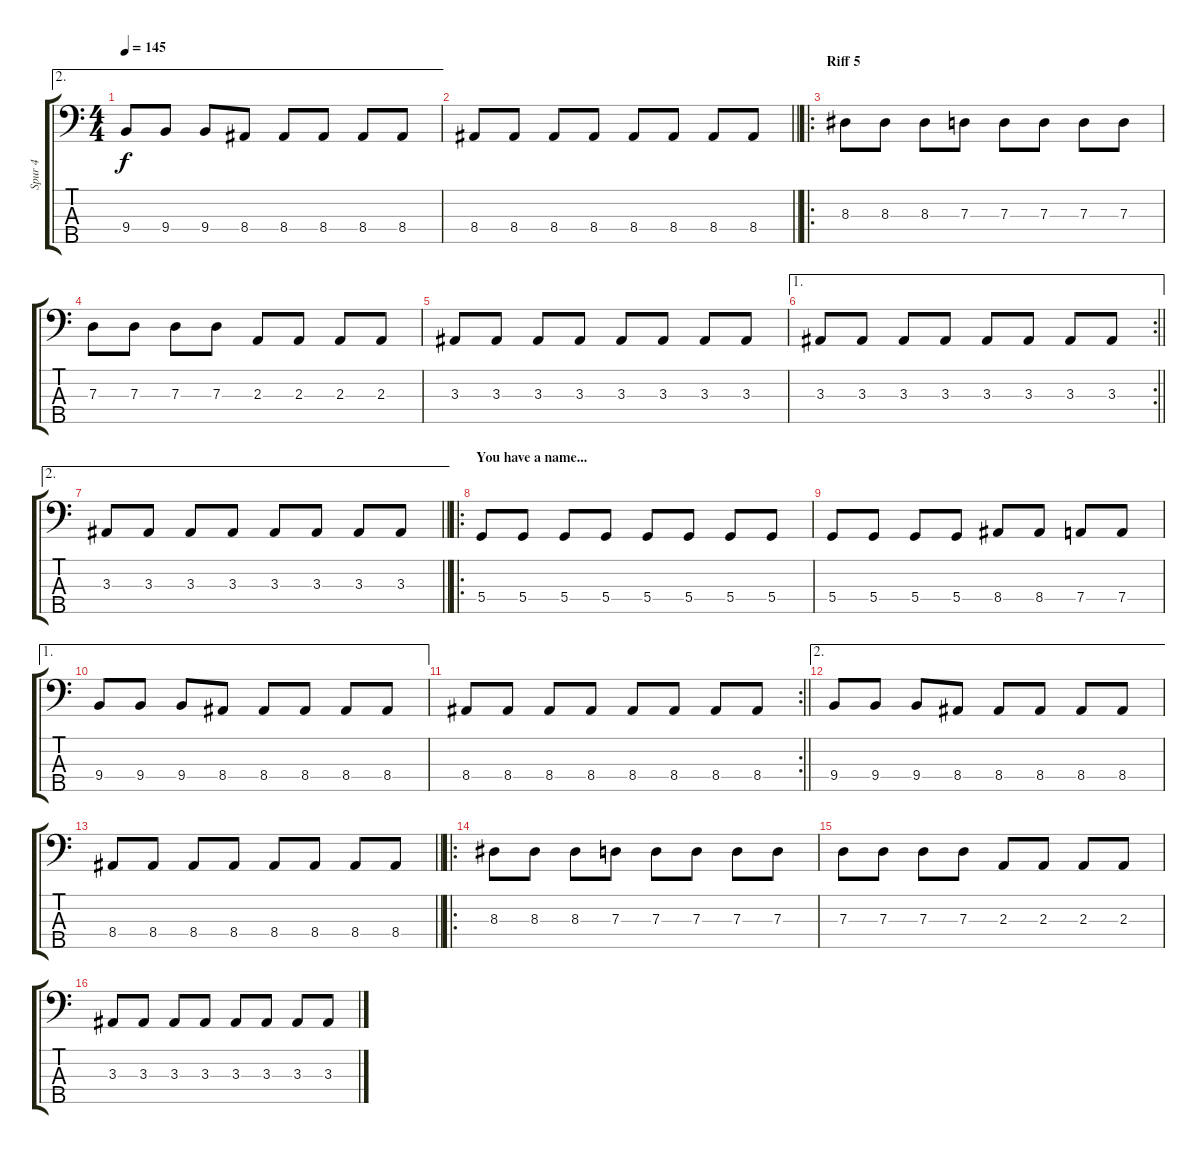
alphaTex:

\track ("Spur 4" "Spur 4") {instrument electricbasspick}
\staff {score tabs}
\tuning (F2 C2 G1 D1 A0) {hide}
\ae 2
\ts (4 4)
\tempo 145
\clef f4
\ks c
9.4.8{dy f} 9.4.8 9.4.8 8.4.8 8.4.8 8.4.8 8.4.8 8.4.8 |
\barLineRight lightlight
8.4.8 8.4.8 8.4.8 8.4.8 8.4.8 8.4.8 8.4.8 8.4.8 |
\ro
\section ("" "Riff 5")
8.3.8 8.3.8 8.3.8 7.3.8 7.3.8 7.3.8 7.3.8 7.3.8 |
7.3.8 7.3.8 7.3.8 7.3.8 2.3.8 2.3.8 2.3.8 2.3.8 |
3.3.8 3.3.8 3.3.8 3.3.8 3.3.8 3.3.8 3.3.8 3.3.8 |
\ae 1
\rc 2
\barLineRight lightlight
3.3.8 3.3.8 3.3.8 3.3.8 3.3.8 3.3.8 3.3.8 3.3.8 |
\ae 2
\barLineRight lightlight
3.3.8 3.3.8 3.3.8 3.3.8 3.3.8 3.3.8 3.3.8 3.3.8 |
\ro
\section ("" "You have a name...")
5.4.8 5.4.8 5.4.8 5.4.8 5.4.8 5.4.8 5.4.8 5.4.8 |
5.4.8 5.4.8 5.4.8 5.4.8 8.4.8 8.4.8 7.4.8 7.4.8 |
\ae 1
9.4.8 9.4.8 9.4.8 8.4.8 8.4.8 8.4.8 8.4.8 8.4.8 |
\rc 2
\barLineRight lightlight
8.4.8 8.4.8 8.4.8 8.4.8 8.4.8 8.4.8 8.4.8 8.4.8 |
\ae 2
9.4.8 9.4.8 9.4.8 8.4.8 8.4.8 8.4.8 8.4.8 8.4.8 |
\barLineRight lightlight
8.4.8 8.4.8 8.4.8 8.4.8 8.4.8 8.4.8 8.4.8 8.4.8 |
\ro
8.3.8 8.3.8 8.3.8 7.3.8 7.3.8 7.3.8 7.3.8 7.3.8 |
7.3.8 7.3.8 7.3.8 7.3.8 2.3.8 2.3.8 2.3.8 2.3.8 |
3.3.8 3.3.8 3.3.8 3.3.8 3.3.8 3.3.8 3.3.8 3.3.8
